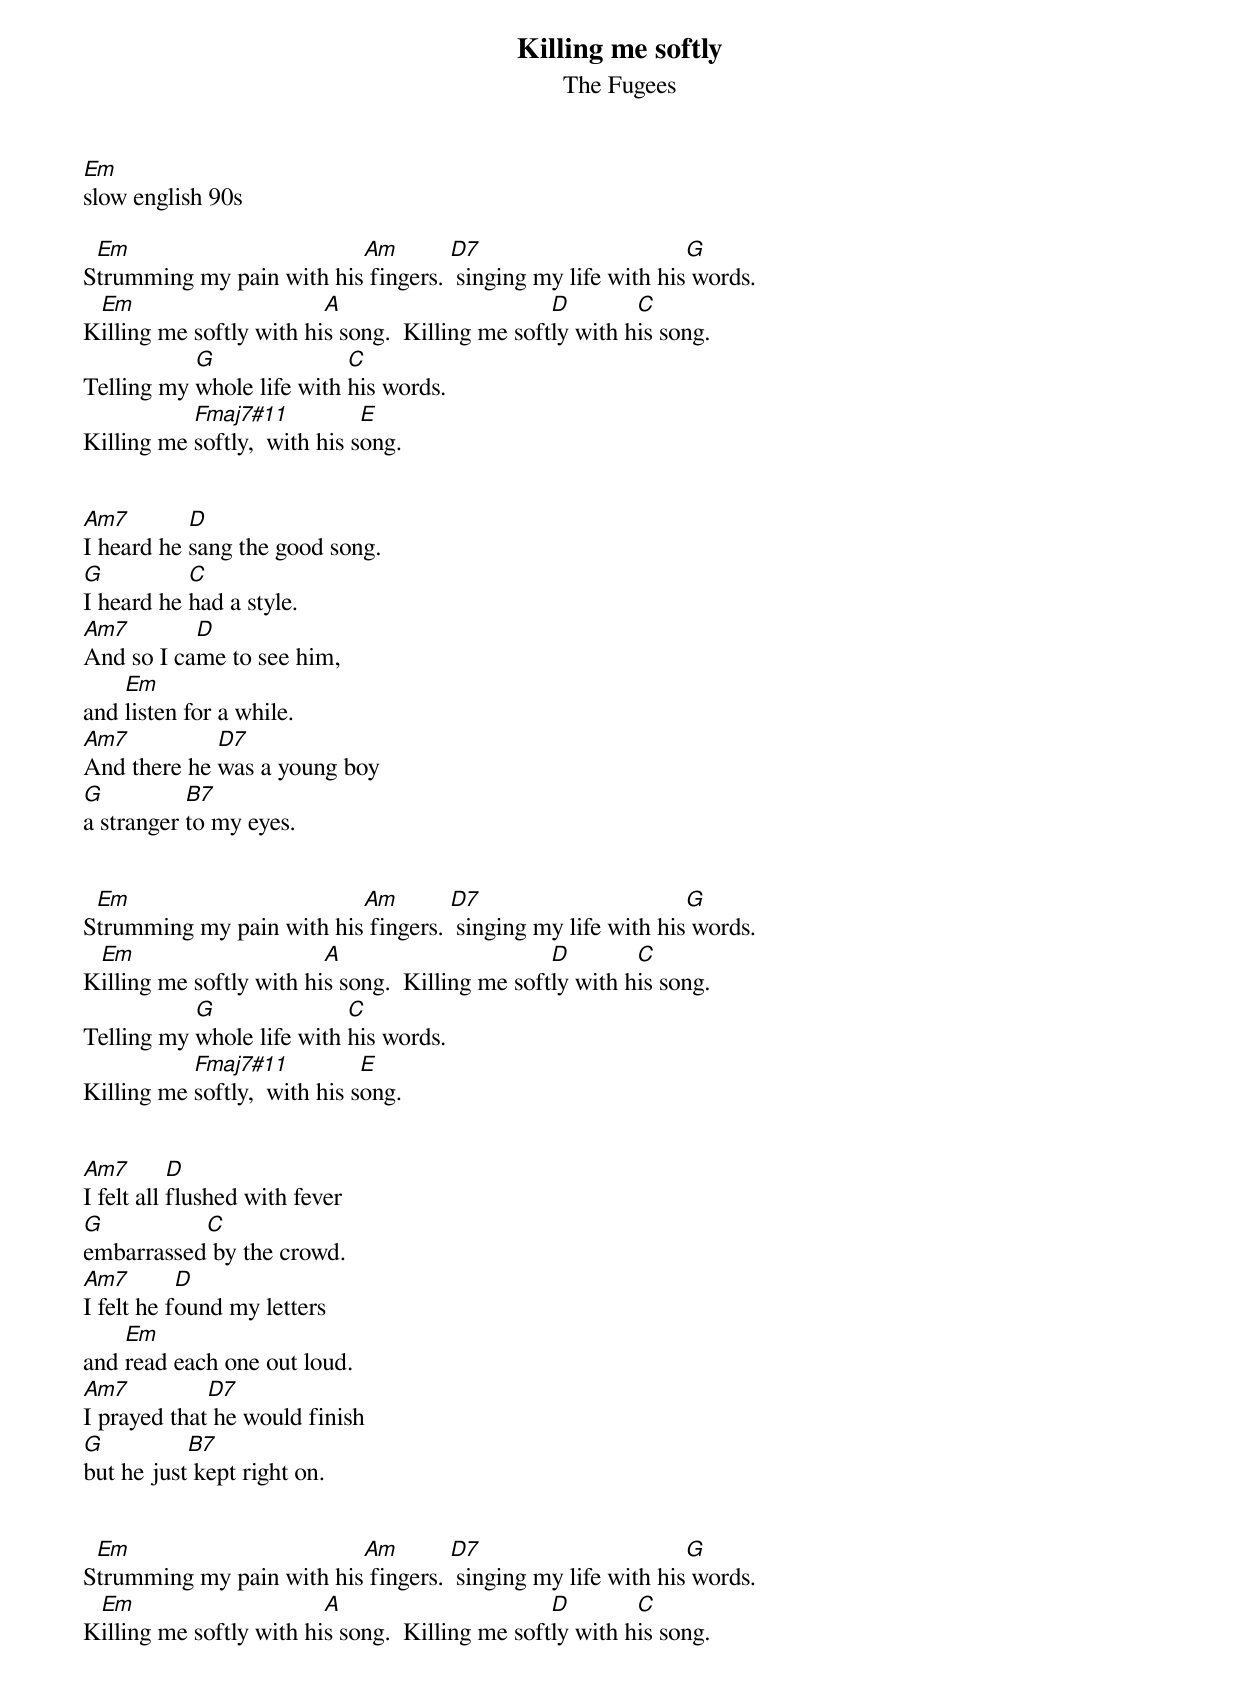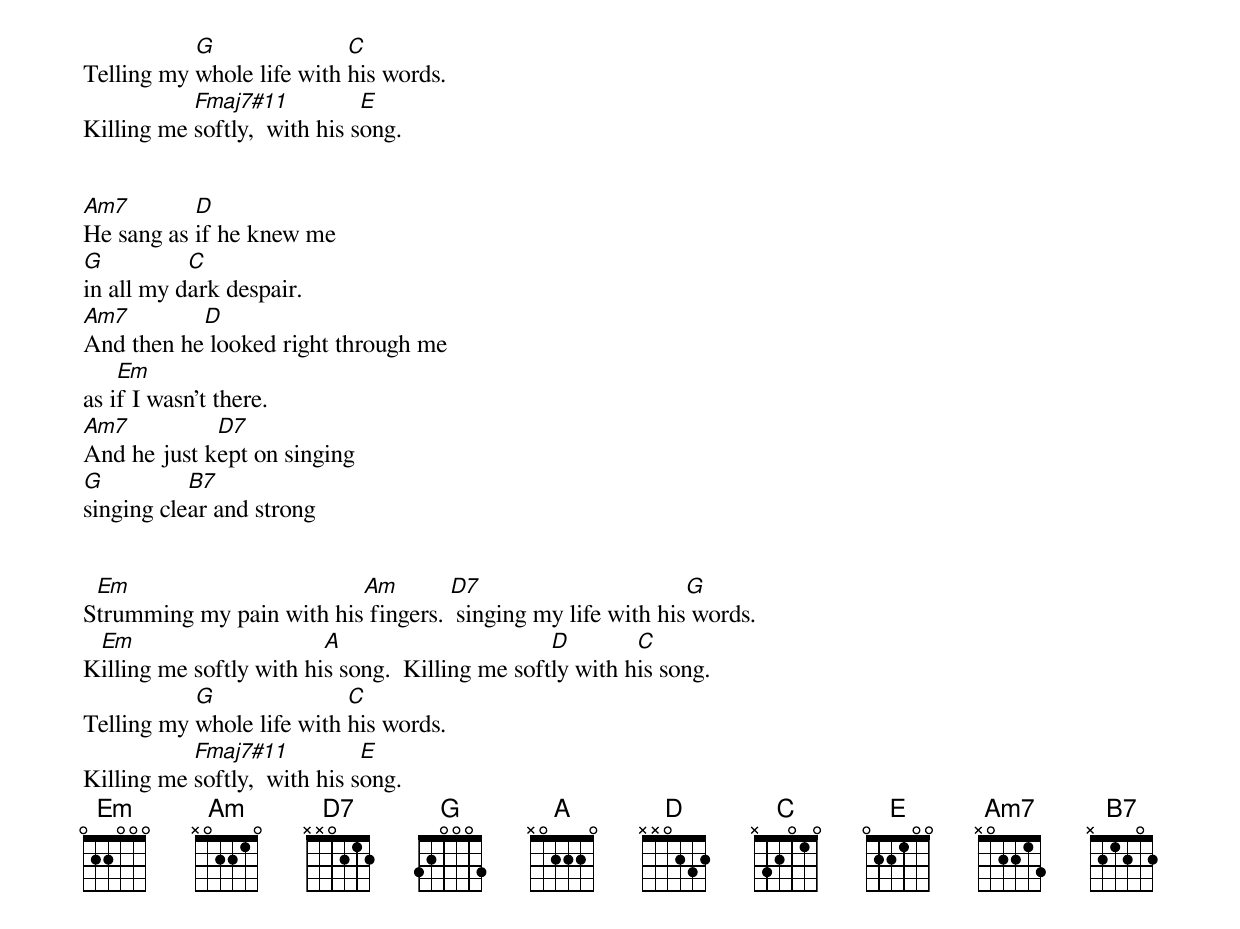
Killing me softly
The Fugees
Em
slow english 90s

 Em                       Am        D7                       G
Strumming my pain with his fingers.  singing my life with his words.
 Em                      A                       D        C
Killing me softly with his song.  Killing me softly with his song.
           G               C
Telling my whole life with his words.
           Fmaj7#11           E
Killing me softly,  with his song.


Am7        D
I heard he sang the good song.
G          C
I heard he had a style.
Am7        D
And so I came to see him,
    Em
and listen for a while.
Am7          D7
And there he was a young boy
G          B7
a stranger to my eyes.


 Em                       Am        D7                       G
Strumming my pain with his fingers.  singing my life with his words.
 Em                      A                       D        C
Killing me softly with his song.  Killing me softly with his song.
           G               C
Telling my whole life with his words.
           Fmaj7#11           E
Killing me softly,  with his song.


Am7        D
I felt all flushed with fever
G          C
embarrassed by the crowd.
Am7        D
I felt he found my letters
    Em
and read each one out loud.
Am7          D7
I prayed that he would finish
G          B7
but he just kept right on.


 Em                       Am        D7                       G
Strumming my pain with his fingers.  singing my life with his words.
 Em                      A                       D        C
Killing me softly with his song.  Killing me softly with his song.
           G               C
Telling my whole life with his words.
           Fmaj7#11           E
Killing me softly,  with his song.


Am7        D
He sang as if he knew me
G          C
in all my dark despair.
Am7        D
And then he looked right through me
    Em
as if I wasn't there.
Am7          D7
And he just kept on singing
G          B7
singing clear and strong


 Em                       Am        D7                       G
Strumming my pain with his fingers.  singing my life with his words.
 Em                      A                       D        C
Killing me softly with his song.  Killing me softly with his song.
           G               C
Telling my whole life with his words.
           Fmaj7#11           E
Killing me softly,  with his song.
